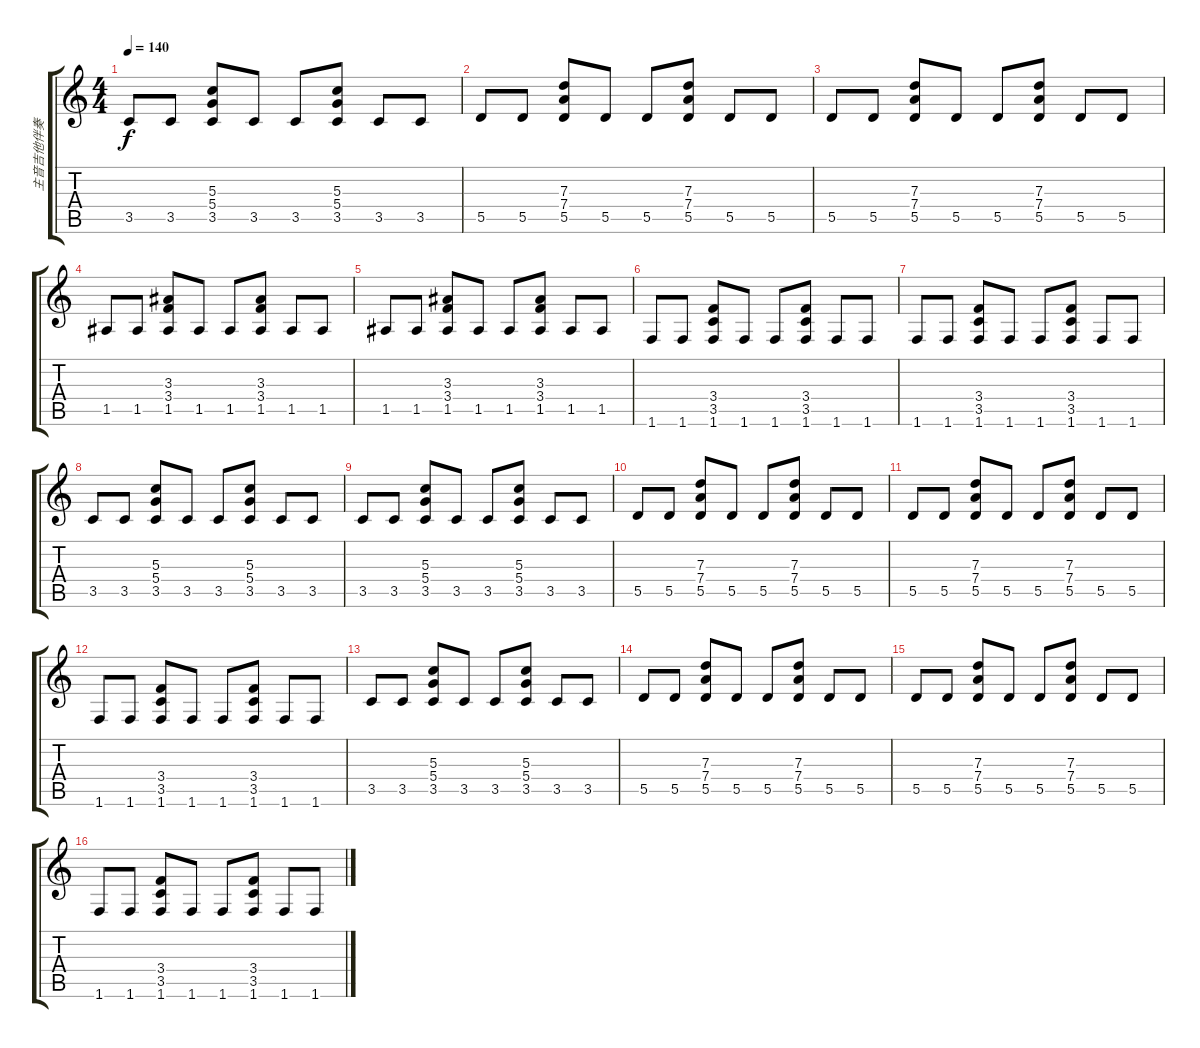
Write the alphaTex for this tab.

\track ("主音吉他伴奏" "主音吉他伴奏") {instrument distortionguitar}
\staff {score tabs}
\tuning (E4 B3 G3 D3 A2 E2) {hide}
\ts (4 4)
\tempo 140
\clef g2
\ks c
3.5.8{dy f} 3.5.8 (5.3 5.4 3.5).8 3.5.8 3.5.8 (5.3 5.4 3.5).8 3.5.8 3.5.8 |
5.5.8 5.5.8 (7.3 7.4 5.5).8 5.5.8 5.5.8 (7.3 7.4 5.5).8 5.5.8 5.5.8 |
5.5.8 5.5.8 (7.3 7.4 5.5).8 5.5.8 5.5.8 (7.3 7.4 5.5).8 5.5.8 5.5.8 |
1.5.8 1.5.8 (3.3 3.4 1.5).8 1.5.8 1.5.8 (3.3 3.4 1.5).8 1.5.8 1.5.8 |
1.5.8 1.5.8 (3.3 3.4 1.5).8 1.5.8 1.5.8 (3.3 3.4 1.5).8 1.5.8 1.5.8 |
1.6.8 1.6.8 (3.4 3.5 1.6).8 1.6.8 1.6.8 (3.4 3.5 1.6).8 1.6.8 1.6.8 |
1.6.8 1.6.8 (3.4 3.5 1.6).8 1.6.8 1.6.8 (3.4 3.5 1.6).8 1.6.8 1.6.8 |
3.5.8 3.5.8 (5.3 5.4 3.5).8 3.5.8 3.5.8 (5.3 5.4 3.5).8 3.5.8 3.5.8 |
3.5.8 3.5.8 (5.3 5.4 3.5).8 3.5.8 3.5.8 (5.3 5.4 3.5).8 3.5.8 3.5.8 |
5.5.8 5.5.8 (7.3 7.4 5.5).8 5.5.8 5.5.8 (7.3 7.4 5.5).8 5.5.8 5.5.8 |
5.5.8 5.5.8 (7.3 7.4 5.5).8 5.5.8 5.5.8 (7.3 7.4 5.5).8 5.5.8 5.5.8 |
1.6.8 1.6.8 (3.4 3.5 1.6).8 1.6.8 1.6.8 (3.4 3.5 1.6).8 1.6.8 1.6.8 |
3.5.8 3.5.8 (5.3 5.4 3.5).8 3.5.8 3.5.8 (5.3 5.4 3.5).8 3.5.8 3.5.8 |
5.5.8 5.5.8 (7.3 7.4 5.5).8 5.5.8 5.5.8 (7.3 7.4 5.5).8 5.5.8 5.5.8 |
5.5.8 5.5.8 (7.3 7.4 5.5).8 5.5.8 5.5.8 (7.3 7.4 5.5).8 5.5.8 5.5.8 |
1.6.8 1.6.8 (3.4 3.5 1.6).8 1.6.8 1.6.8 (3.4 3.5 1.6).8 1.6.8 1.6.8
